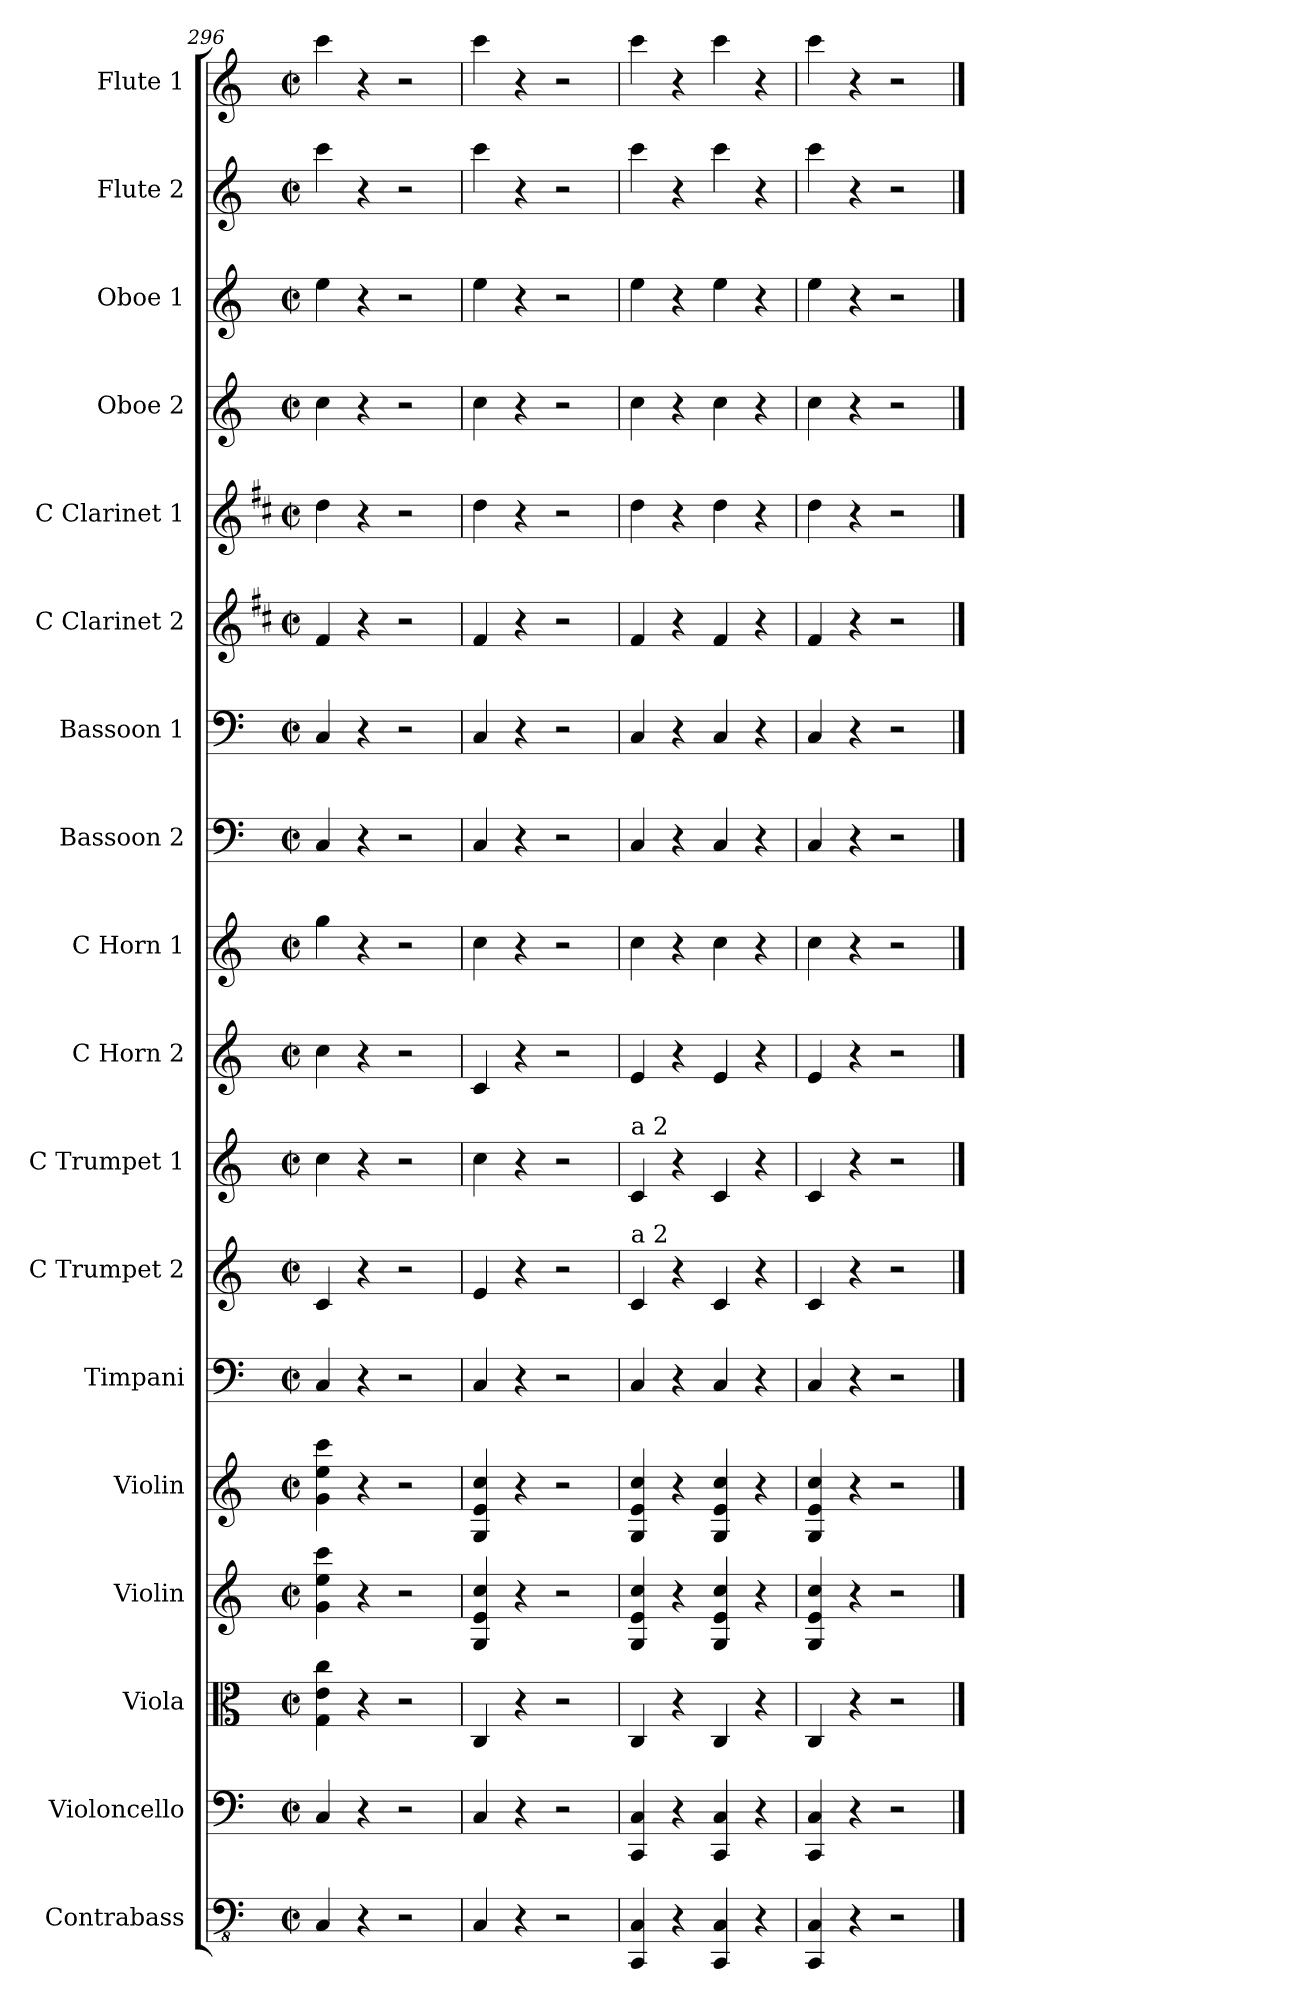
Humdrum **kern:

**kern	**kern	**kern	**kern	**kern	**kern	**kern	**kern	**kern	**kern	**kern	**kern	**kern	**kern	**kern	**kern	**kern	**kern
*part18	*part17	*part16	*part15	*part14	*part13	*part12	*part11	*part10	*part9	*part8	*part7	*part6	*part5	*part4	*part3	*part2	*part1
*staff18	*staff17	*staff16	*staff15	*staff14	*staff13	*staff12	*staff11	*staff10	*staff9	*staff8	*staff7	*staff6	*staff5	*staff4	*staff3	*staff2	*staff1
*I"Contrabass	*I"Violoncello	*I"Viola	*I"Violin	*I"Violin	*I"Timpani	*I"C Trumpet 2	*I"C Trumpet 1	*I"C Horn 2	*I"C Horn 1	*I"Bassoon 2	*I"Bassoon 1	*I"C Clarinet 2	*I"C Clarinet 1	*I"Oboe 2	*I"Oboe 1	*I"Flute 2	*I"Flute 1
*I'Cb	*I'Vc	*I'Vla	*I'Vln	*I'Vln	*I'Timp	*I'Tpt 2	*I'Tpt 1	*I'Hn 2	*I'Hn 1	*I'Bsn 2	*I'Bsn 1	*I'Cl.2	*I'Cl.1	*I'Ob 2	*I'Ob 1	*I'Fl 2	*I'Fl 1
*clefFv4	*clefF4	*clefC3	*clefG2	*clefG2	*clefF4	*clefG2	*clefG2	*clefG2	*clefG2	*clefF4	*clefF4	*clefG2	*clefG2	*clefG2	*clefG2	*clefG2	*clefG2
*	*	*	*	*	*	*	*	*ITrd7c12	*ITrd7c12	*	*	*ITrd1c2	*ITrd1c2	*	*	*	*
*k[]	*k[]	*k[]	*k[]	*k[]	*k[]	*k[]	*k[]	*k[]	*k[]	*k[]	*k[]	*k[]	*k[]	*k[]	*k[]	*k[]	*k[]
*M2/2	*M2/2	*M2/2	*M2/2	*M2/2	*M2/2	*M2/2	*M2/2	*M2/2	*M2/2	*M2/2	*M2/2	*M2/2	*M2/2	*M2/2	*M2/2	*M2/2	*M2/2
*met(c|)	*met(c|)	*met(c|)	*met(c|)	*met(c|)	*met(c|)	*met(c|)	*met(c|)	*met(c|)	*met(c|)	*met(c|)	*met(c|)	*met(c|)	*met(c|)	*met(c|)	*met(c|)	*met(c|)	*met(c|)
=296	=296	=296	=296	=296	=296	=296	=296	=296	=296	=296	=296	=296	=296	=296	=296	=296	=296
4CC/	4C/	4G\ 4e\ 4cc\	4g\ 4ee\ 4ccc\	4g\ 4ee\ 4ccc\	4C/	4c/	4cc\	4c\	4g\	4C/	4C/	4e/	4cc\	4cc\	4ee\	4ccc\	4ccc\
4r	4r	4r	4r	4r	4r	4r	4r	4r	4r	4r	4r	4r	4r	4r	4r	4r	4r
2r	2r	2r	2r	2r	2r	2r	2r	2r	2r	2r	2r	2r	2r	2r	2r	2r	2r
=297	=297	=297	=297	=297	=297	=297	=297	=297	=297	=297	=297	=297	=297	=297	=297	=297	=297
4CC/	4C/	4C/	4G/ 4e/ 4cc/	4G/ 4e/ 4cc/	4C/	4e/	4cc\	4C/	4c\	4C/	4C/	4e/	4cc\	4cc\	4ee\	4ccc\	4ccc\
4r	4r	4r	4r	4r	4r	4r	4r	4r	4r	4r	4r	4r	4r	4r	4r	4r	4r
2r	2r	2r	2r	2r	2r	2r	2r	2r	2r	2r	2r	2r	2r	2r	2r	2r	2r
=298	=298	=298	=298	=298	=298	=298	=298	=298	=298	=298	=298	=298	=298	=298	=298	=298	=298
!	!	!	!	!	!	!	!LO:TX:a:t=a 2	!	!	!	!	!	!	!	!	!	!
!	!	!	!	!	!	!LO:TX:a:t=a 2	!	!	!	!	!	!	!	!	!	!	!
4CCC/ 4CC/	4CC/ 4C/	4C/	4G/ 4e/ 4cc/	4G/ 4e/ 4cc/	4C/	4c/	4c/	4E/	4c\	4C/	4C/	4e/	4cc\	4cc\	4ee\	4ccc\	4ccc\
4r	4r	4r	4r	4r	4r	4r	4r	4r	4r	4r	4r	4r	4r	4r	4r	4r	4r
4CCC/ 4CC/	4CC/ 4C/	4C/	4G/ 4e/ 4cc/	4G/ 4e/ 4cc/	4C/	4c/	4c/	4E/	4c\	4C/	4C/	4e/	4cc\	4cc\	4ee\	4ccc\	4ccc\
4r	4r	4r	4r	4r	4r	4r	4r	4r	4r	4r	4r	4r	4r	4r	4r	4r	4r
=299	=299	=299	=299	=299	=299	=299	=299	=299	=299	=299	=299	=299	=299	=299	=299	=299	=299
4CCC/ 4CC/	4CC/ 4C/	4C/	4G/ 4e/ 4cc/	4G/ 4e/ 4cc/	4C/	4c/	4c/	4E/	4c\	4C/	4C/	4e/	4cc\	4cc\	4ee\	4ccc\	4ccc\
4r	4r	4r	4r	4r	4r	4r	4r	4r	4r	4r	4r	4r	4r	4r	4r	4r	4r
2r	2r	2r	2r	2r	2r	2r	2r	2r	2r	2r	2r	2r	2r	2r	2r	2r	2r
==	==	==	==	==	==	==	==	==	==	==	==	==	==	==	==	==	==
*-	*-	*-	*-	*-	*-	*-	*-	*-	*-	*-	*-	*-	*-	*-	*-	*-	*-
